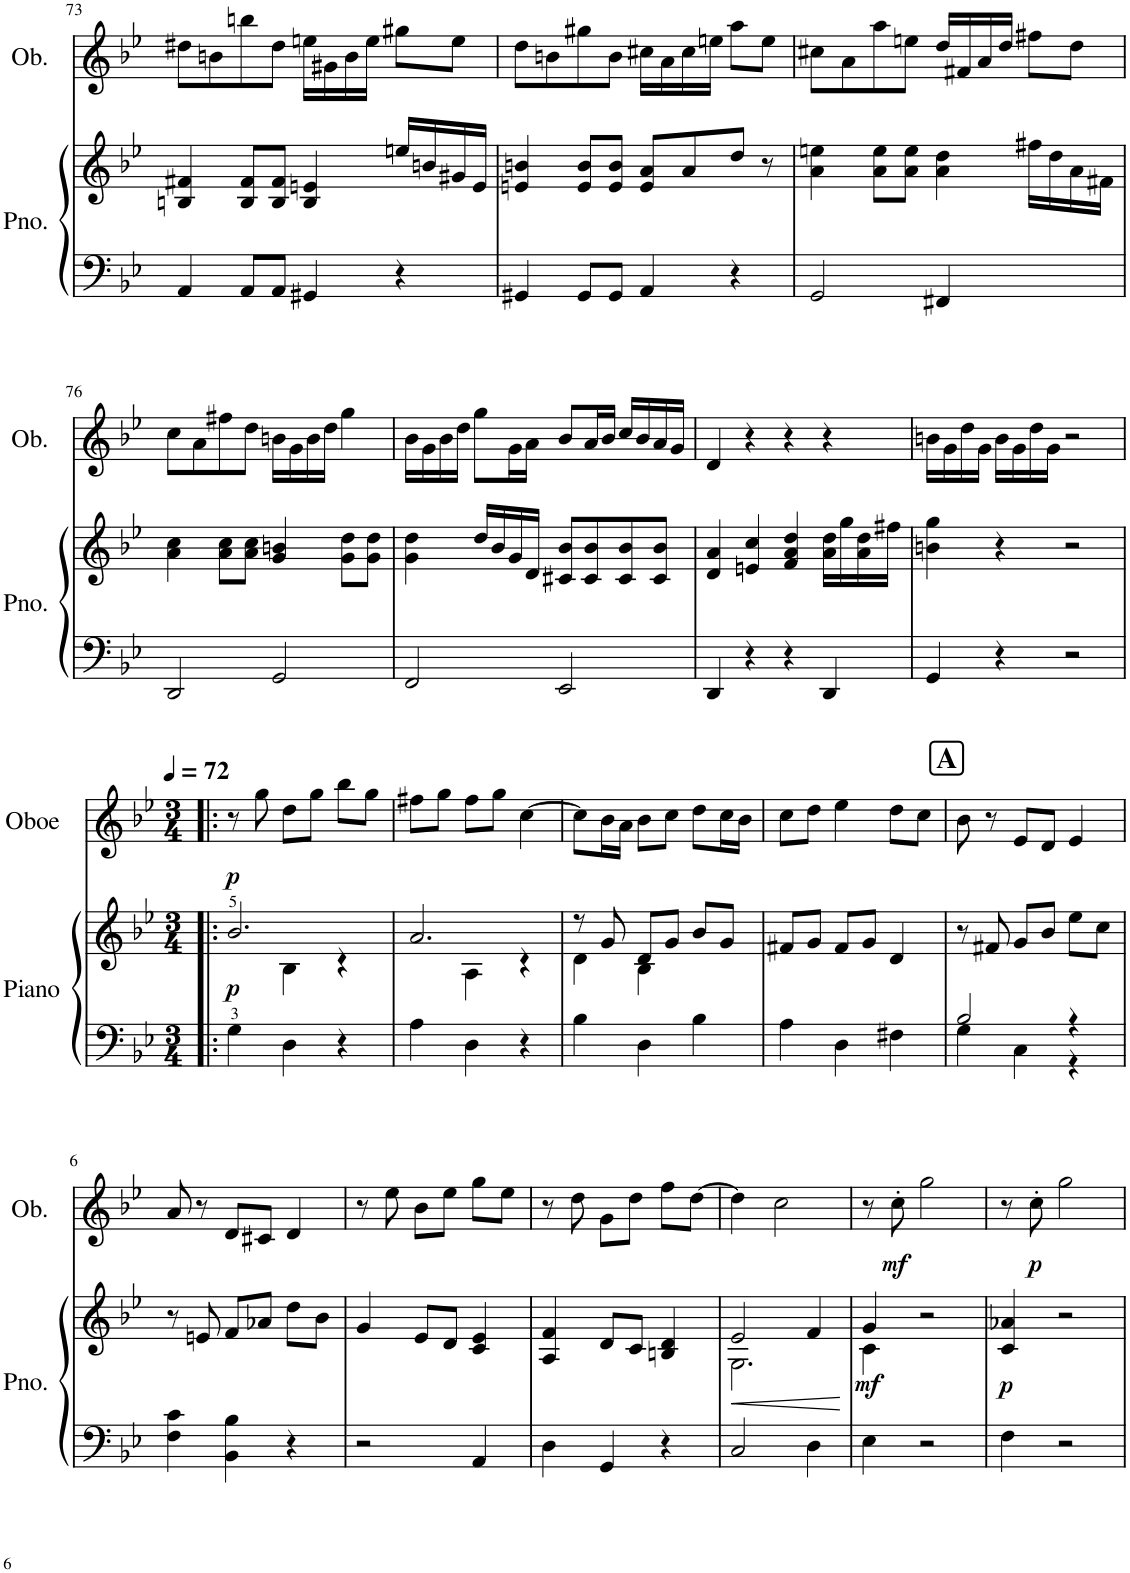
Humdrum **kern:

**kern	**kern	**dynam	**kern	**dynam
*part2	*part2	*part2	*part1	*part1
*staff3	*staff2	*staff2/3	*staff1	*staff1
*I"Piano	*	*	*I"Oboe	*
*I'Pno.	*	*	*I'Ob.	*
!!LO:PB:g=z
*clefF4	*clefG2	*	*clefG2	*
*k[b-e-]	*k[b-e-]	*	*k[b-e-]	*
*M4/4	*M4/4	*	*M4/4	*
=73	=73	=73	=73	=73
4AA/	4Bn/ 4f#X/	.	8dd#X\L	.
.	.	.	8bn\	.
8AA/L	8B/ 8f#/L	.	8bbn\	.
8AA/J	8B/ 8f#/J	.	8dd#\J	.
4GG#X/	4B/ 4en/	.	16een\LL	.
.	.	.	16g#X\	.
.	.	.	16b\	.
.	.	.	16ee\JJ	.
4r	16een/LL	.	8gg#X\L	.
.	16bn/	.	.	.
.	16g#X/	.	8ee\J	.
.	16e/JJ	.	.	.
=74	=74	=74	=74	=74
4GG#X/	4en/ 4bn/	.	8dd\L	.
.	.	.	8bn\	.
8GG#/L	8e/ 8b/L	.	8gg#X\	.
8GG#/J	8e/ 8b/J	.	8b\J	.
4AA/	8e/ 8a/L	.	16cc#X\LL	.
.	.	.	16a\	.
.	8a/	.	16cc#\	.
.	.	.	16een\JJ	.
4r	8dd/J	.	8aa\L	.
.	8r	.	8ee\J	.
=75	=75	=75	=75	=75
2GG/	4a\ 4een\	.	8cc#X\L	.
.	.	.	8a\	.
.	8a\ 8ee\L	.	8aa\	.
.	8a\ 8ee\J	.	8een\J	.
4FF#X/	4a\ 4dd\	.	16dd/LL	.
.	.	.	16f#X/	.
.	.	.	16a/	.
.	.	.	16dd/JJ	.
4ryy	16ff#X\LL	.	8ff#X\L	.
.	16dd\	.	.	.
.	16a\	.	8dd\J	.
.	16f#X\JJ	.	.	.
!!LO:LB:g=z
=76	=76	=76	=76	=76
2DD/	4a\ 4cc\	.	8cc\L	.
.	.	.	8a\	.
.	8a\ 8cc\L	.	8ff#X\	.
.	8a\ 8cc\J	.	8dd\J	.
2GG/	4g/ 4bn/	.	16bn\LL	.
.	.	.	16g\	.
.	.	.	16b\	.
.	.	.	16dd\JJ	.
.	8g\ 8dd\L	.	4gg\	.
.	8g\ 8dd\J	.	.	.
=77	=77	=77	=77	=77
2FF/	4g\ 4dd\	.	16b-\LL	.
.	.	.	16g\	.
.	.	.	16b-\	.
.	.	.	16dd\JJ	.
.	16dd/LL	.	8gg\L	.
.	16b-/	.	.	.
.	16g/	.	16g\L	.
.	16d/JJ	.	16a\JJ	.
2EE-/	8c#X/ 8b-/L	.	8b-/L	.
.	8c#/ 8b-/	.	16a/L	.
.	.	.	16b-/JJ	.
.	8c#/ 8b-/	.	16cc/LL	.
.	.	.	16b-/	.
.	8c#/ 8b-/J	.	16a/	.
.	.	.	16g/JJ	.
=78	=78	=78	=78	=78
4DD/	4d/ 4a/	.	4d/	.
4r	4en/ 4cc/	.	4r	.
4r	4f/ 4a/ 4dd/	.	4r	.
4DD/	16a\ 16dd\LL	.	4r	.
.	16gg\	.	.	.
.	16a\ 16dd\	.	.	.
.	16ff#X\JJ	.	.	.
=79	=79	=79	=79	=79
4GG/	4bn\ 4gg\	.	16bn\LL	.
.	.	.	16g\	.
.	.	.	16dd\	.
.	.	.	16g\JJ	.
4r	4r	.	16b\LL	.
.	.	.	16g\	.
.	.	.	16dd\	.
.	.	.	16g\JJ	.
2r	2r	.	2r	.
!!LO:LB:g=z
=1!|:	=1!|:	=1!|:	=1!|:	=1!|:
*M3/4	*M3/4	*	*M3/4	*
*	*	*	*MM72	*
*	*^	*	*	*
!	!	!	!LO:DY:b	!	!LO:DY:b
4G>\	2.b-/	4ryy	p	8r	p
.	.	.	.	8gg\	.
4D\	.	4B-\	.	8dd\L	.
.	.	.	.	8gg\J	.
4r	.	4r	.	8bb-\L	.
.	.	.	.	8gg\J	.
=2	=2	=2	=2	=2	=2
4A\	2.a/	4ryy	.	8ff#X\L	.
.	.	.	.	8gg\J	.
4D\	.	4A\	.	8ff#\L	.
.	.	.	.	8gg\J	.
4r	.	4r	.	[4cc\	.
=3	=3	=3	=3	=3	=3
4B-\	8r	4d\	.	8cc\L]	.
.	8g/	.	.	16b-\L	.
.	.	.	.	16a\JJ	.
4D\	8d/L	4B-\	.	8b-\L	.
.	8g/J	.	.	8cc\J	.
4B-\	8b-/L	4ryy	.	8dd\L	.
.	8g/J	.	.	16cc\L	.
.	.	.	.	16b-\JJ	.
*	*v	*v	*	*	*
=4	=4	=4	=4	=4
4A\	8f#X/L	.	8cc\L	.
.	8g/J	.	8dd\J	.
4D\	8f#/L	.	4ee-\	.
.	8g/J	.	.	.
4F#X\	4d/	.	8dd\L	.
.	.	.	8cc\J	.
!!LO:REH:place=s1:a:B:cj:fs=14:t=A
=5	=5	=5	=5	=5
*^	*	*	*	*
2B-/	4G\	8r	.	8b-\	.
.	.	8f#X/	.	8r	.
.	4C\	8g/L	.	8e-/L	.
.	.	8b-/J	.	8d/J	.
4r	4r	8ee-\L	.	4e-/	.
.	.	8cc\J	.	.	.
*v	*v	*	*	*	*
!!LO:LB:g=z
=6	=6	=6	=6	=6
4F\ 4c\	8r	.	8a/	.
.	8en/	.	8r	.
4BB-\ 4B-\	8f/L	.	8d/L	.
.	8a-X/J	.	8c#X/J	.
4r	8dd\L	.	4d/	.
.	8b-\J	.	.	.
=7	=7	=7	=7	=7
2r	4g/	.	8r	.
.	.	.	8ee-\	.
.	8e-/L	.	8b-\L	.
.	8d/J	.	8ee-\J	.
4AA/	4c/ 4e-/	.	8gg\L	.
.	.	.	8ee-\J	.
=8	=8	=8	=8	=8
4D\	4A/ 4f/	.	8r	.
.	.	.	8dd\	.
4GG/	8d/L	.	8g\L	.
.	8c/J	.	8dd\J	.
4r	4Bn/ 4d/	.	8ff\L	.
.	.	.	[8dd\J	.
=9	=9	=9	=9	=9
!	!	!LO:HP:b	!	!
*	*^	*	*	*
2C/	2e-/	2.G\	<	4dd\]	.
.	.	.	.	2cc\	.
4D\	4f/	.	.	.	.
*	*v	*v	*	*	*
.	.	[	.	.
=10	=10	=10	=10	=10
*	*^	*	*	*
!	!	!	!LO:DY:b	!	!
4E-\	4g/	4c\	mf	8r	.
!	!	!	!	!	!LO:DY:b
.	.	.	.	8cc'\	mf
2r	2r	2ryy	.	2gg\	.
=11	=11	=11	=11	=11	=11
!	!	!	!LO:DY:b	!	!
*	*v	*v	*	*	*
4F\	4c/ 4a-X/	p	8r	.
!	!	!	!	!LO:DY:b
.	.	.	8cc'\	p
2r	2r	.	2gg\	.
=	=	=	=	=
*-	*-	*-	*-	*-
